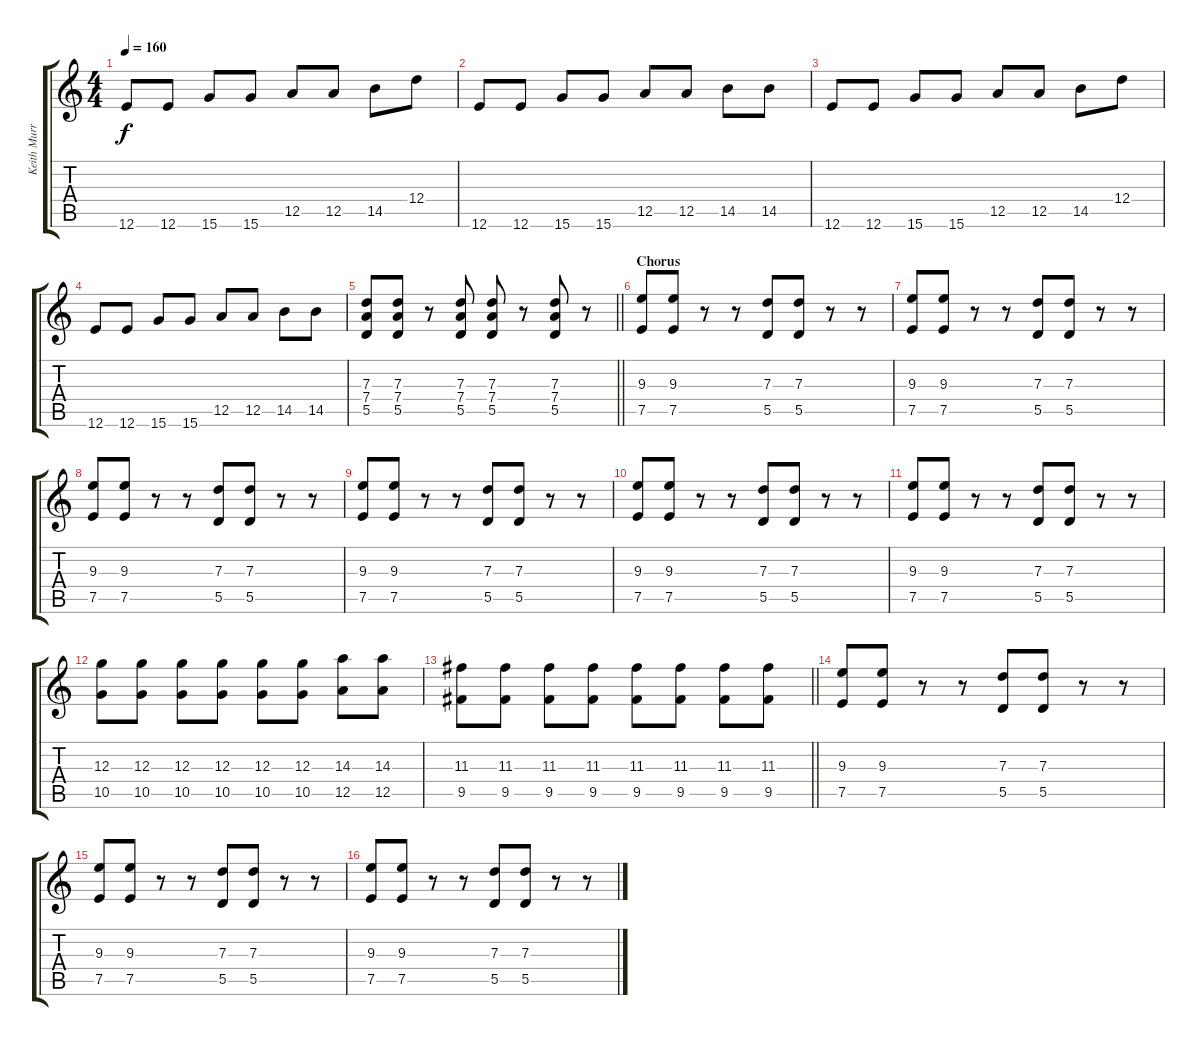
\track ("Keith Murray" "Keith Murr") {instrument distortionguitar}
\staff {score tabs}
\tuning (E4 B3 G3 D3 A2 E2) {hide}
\ts (4 4)
\tempo 160
\clef g2
\ks c
12.6.8{dy f} 12.6.8 15.6.8 15.6.8 12.5.8 12.5.8 14.5.8 12.4.8 |
12.6.8 12.6.8 15.6.8 15.6.8 12.5.8 12.5.8 14.5.8 14.5.8 |
12.6.8 12.6.8 15.6.8 15.6.8 12.5.8 12.5.8 14.5.8 12.4.8 |
12.6.8 12.6.8 15.6.8 15.6.8 12.5.8 12.5.8 14.5.8 14.5.8 |
\barLineRight lightlight
(7.3 7.4 5.5).8{volume 16} (7.3 7.4 5.5).8 r.8 (7.3 7.4 5.5).8 (7.3 7.4 5.5).8 r.8 (7.3 7.4 5.5).8 r.8 |
\section ("" "Chorus")
(9.3 7.5).8{volume 16} (9.3 7.5).8 r.8 r.8 (7.3 5.5).8 (7.3 5.5).8 r.8 r.8 |
(9.3 7.5).8 (9.3 7.5).8 r.8 r.8 (7.3 5.5).8 (7.3 5.5).8 r.8 r.8 |
(9.3 7.5).8 (9.3 7.5).8 r.8 r.8 (7.3 5.5).8 (7.3 5.5).8 r.8 r.8 |
(9.3 7.5).8 (9.3 7.5).8 r.8 r.8 (7.3 5.5).8 (7.3 5.5).8 r.8 r.8 |
(9.3 7.5).8 (9.3 7.5).8 r.8 r.8 (7.3 5.5).8 (7.3 5.5).8 r.8 r.8 |
(9.3 7.5).8 (9.3 7.5).8 r.8 r.8 (7.3 5.5).8 (7.3 5.5).8 r.8 r.8 |
(12.3 10.5).8 (12.3 10.5).8 (12.3 10.5).8 (12.3 10.5).8 (12.3 10.5).8 (12.3 10.5).8 (14.3 12.5).8 (14.3 12.5).8 |
\barLineRight lightlight
(11.3 9.5).8 (11.3 9.5).8 (11.3 9.5).8 (11.3 9.5).8 (11.3 9.5).8 (11.3 9.5).8 (11.3 9.5).8 (11.3 9.5).8 |
(9.3 7.5).8{volume 16} (9.3 7.5).8 r.8 r.8 (7.3 5.5).8 (7.3 5.5).8 r.8 r.8 |
(9.3 7.5).8 (9.3 7.5).8 r.8 r.8 (7.3 5.5).8 (7.3 5.5).8 r.8 r.8 |
(9.3 7.5).8 (9.3 7.5).8 r.8 r.8 (7.3 5.5).8 (7.3 5.5).8 r.8 r.8
